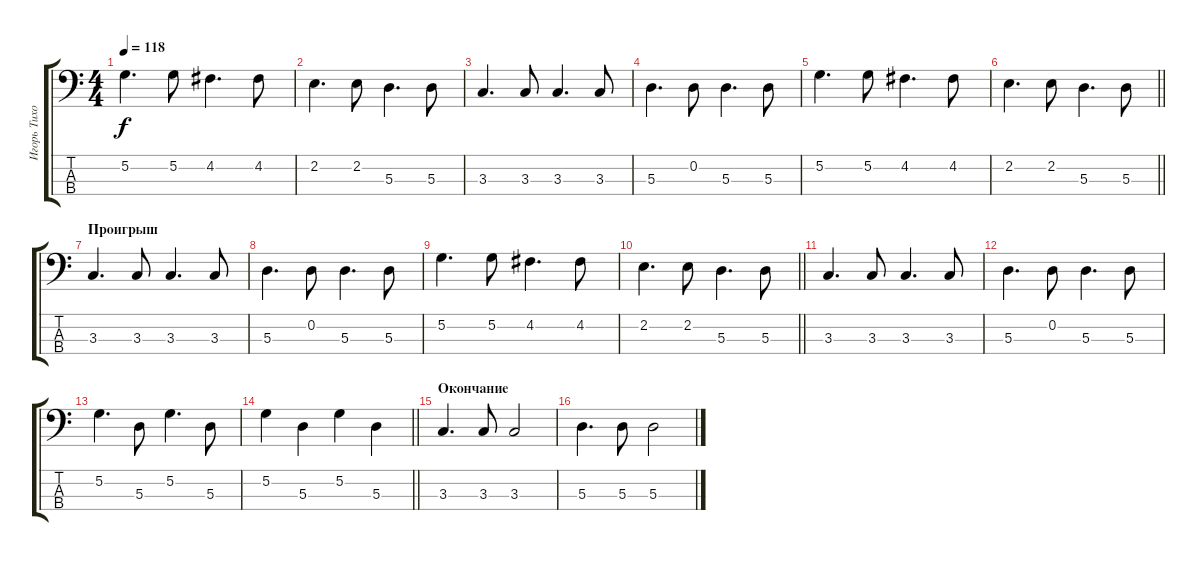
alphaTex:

\track ("Игорь Тихомиров" "Игорь Тихо") {instrument electricbassfinger}
\staff {score tabs}
\tuning (G2 D2 A1 E1) {hide}
\ts (4 4)
\tempo 118
\clef f4
\ks c
5.2.4{d dy f} 5.2.8 4.2.4{d} 4.2.8 |
2.2.4{d} 2.2.8 5.3.4{d} 5.3.8 |
3.3.4{d} 3.3.8 3.3.4{d} 3.3.8 |
5.3.4{d} 0.2.8 5.3.4{d} 5.3.8 |
5.2.4{d} 5.2.8 4.2.4{d} 4.2.8 |
\barLineRight lightlight
2.2.4{d} 2.2.8 5.3.4{d} 5.3.8 |
\section ("" "Проигрыш")
3.3.4{d} 3.3.8 3.3.4{d} 3.3.8 |
5.3.4{d} 0.2.8 5.3.4{d} 5.3.8 |
5.2.4{d} 5.2.8 4.2.4{d} 4.2.8 |
\barLineRight lightlight
2.2.4{d} 2.2.8 5.3.4{d} 5.3.8 |
3.3.4{d} 3.3.8 3.3.4{d} 3.3.8 |
5.3.4{d} 0.2.8 5.3.4{d} 5.3.8 |
5.2.4{d} 5.3.8 5.2.4{d} 5.3.8 |
\barLineRight lightlight
5.2.4 5.3.4 5.2.4 5.3.4 |
\section ("" "Окончание")
3.3.4{d} 3.3.8 3.3.2 |
5.3.4{d} 5.3.8 5.3.2
